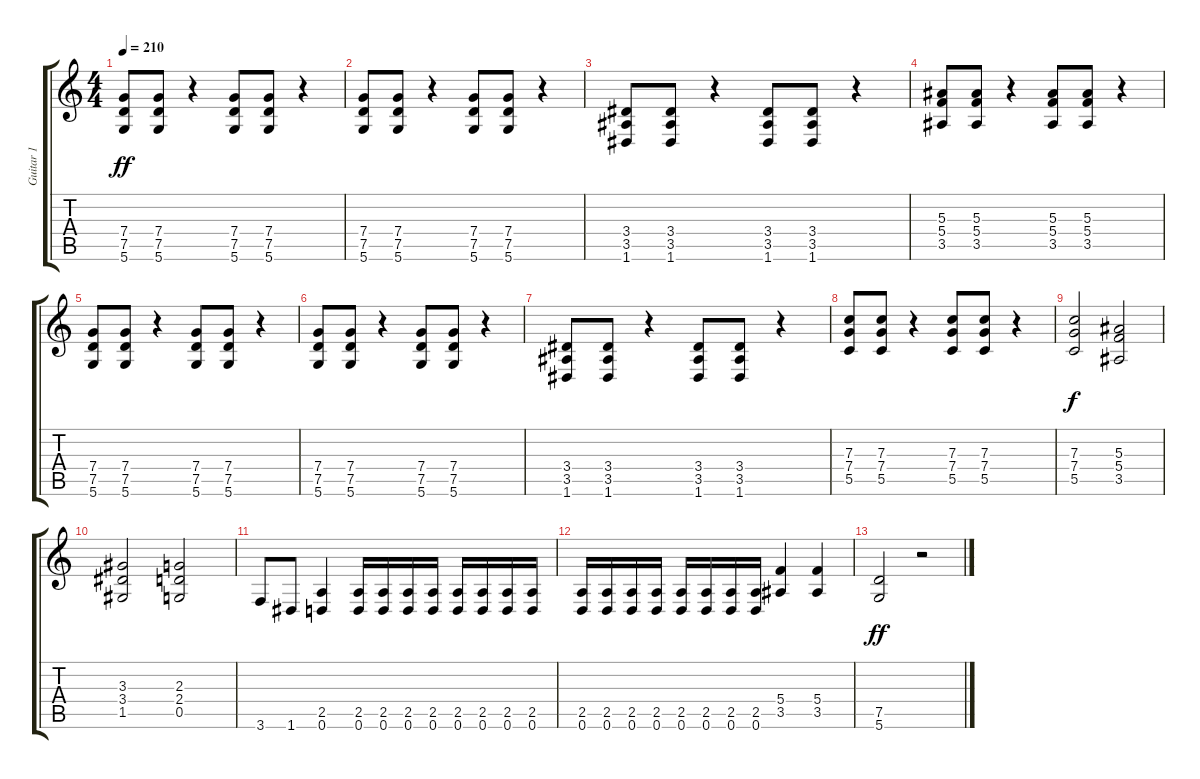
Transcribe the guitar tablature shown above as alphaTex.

\track ("Guitar 1" "Guitar 1") {instrument distortionguitar}
\staff {score tabs}
\tuning (D4 A3 F3 C3 G2 D2) {hide}
\ts (4 4)
\tempo 210
\clef g2
\ks c
(7.4 7.5 5.6).8{dy ff} (7.4 7.5 5.6).8 r.4 (7.4 7.5 5.6).8 (7.4 7.5 5.6).8 r.4 |
(7.4 7.5 5.6).8 (7.4 7.5 5.6).8 r.4 (7.4 7.5 5.6).8 (7.4 7.5 5.6).8 r.4 |
(3.4 3.5 1.6).8 (3.4 3.5 1.6).8 r.4 (3.4 3.5 1.6).8 (3.4 3.5 1.6).8 r.4 |
(5.3 5.4 3.5).8 (5.3 5.4 3.5).8 r.4 (5.3 5.4 3.5).8 (5.3 5.4 3.5).8 r.4 |
(7.4 7.5 5.6).8 (7.4 7.5 5.6).8 r.4 (7.4 7.5 5.6).8 (7.4 7.5 5.6).8 r.4 |
(7.4 7.5 5.6).8 (7.4 7.5 5.6).8 r.4 (7.4 7.5 5.6).8 (7.4 7.5 5.6).8 r.4 |
(3.4 3.5 1.6).8 (3.4 3.5 1.6).8 r.4 (3.4 3.5 1.6).8 (3.4 3.5 1.6).8 r.4 |
(7.3 7.4 5.5).8 (7.3 7.4 5.5).8 r.4 (7.3 7.4 5.5).8 (7.3 7.4 5.5).8 r.4 |
(7.3 7.4 5.5).2{dy f} (5.3 5.4 3.5).2 |
(3.3 3.4 1.5).2 (2.3 2.4 0.5).2 |
3.6.8 1.6.8 (2.5 0.6).4 (2.5 0.6).16 (2.5 0.6).16 (2.5 0.6).16 (2.5 0.6).16 (2.5 0.6).16 (2.5 0.6).16 (2.5 0.6).16 (2.5 0.6).16 |
(2.5 0.6).16 (2.5 0.6).16 (2.5 0.6).16 (2.5 0.6).16 (2.5 0.6).16 (2.5 0.6).16 (2.5 0.6).16 (2.5 0.6).16 (5.4 3.5).4 (5.4 3.5).4 |
(7.5 5.6).2{dy ff} r.2
